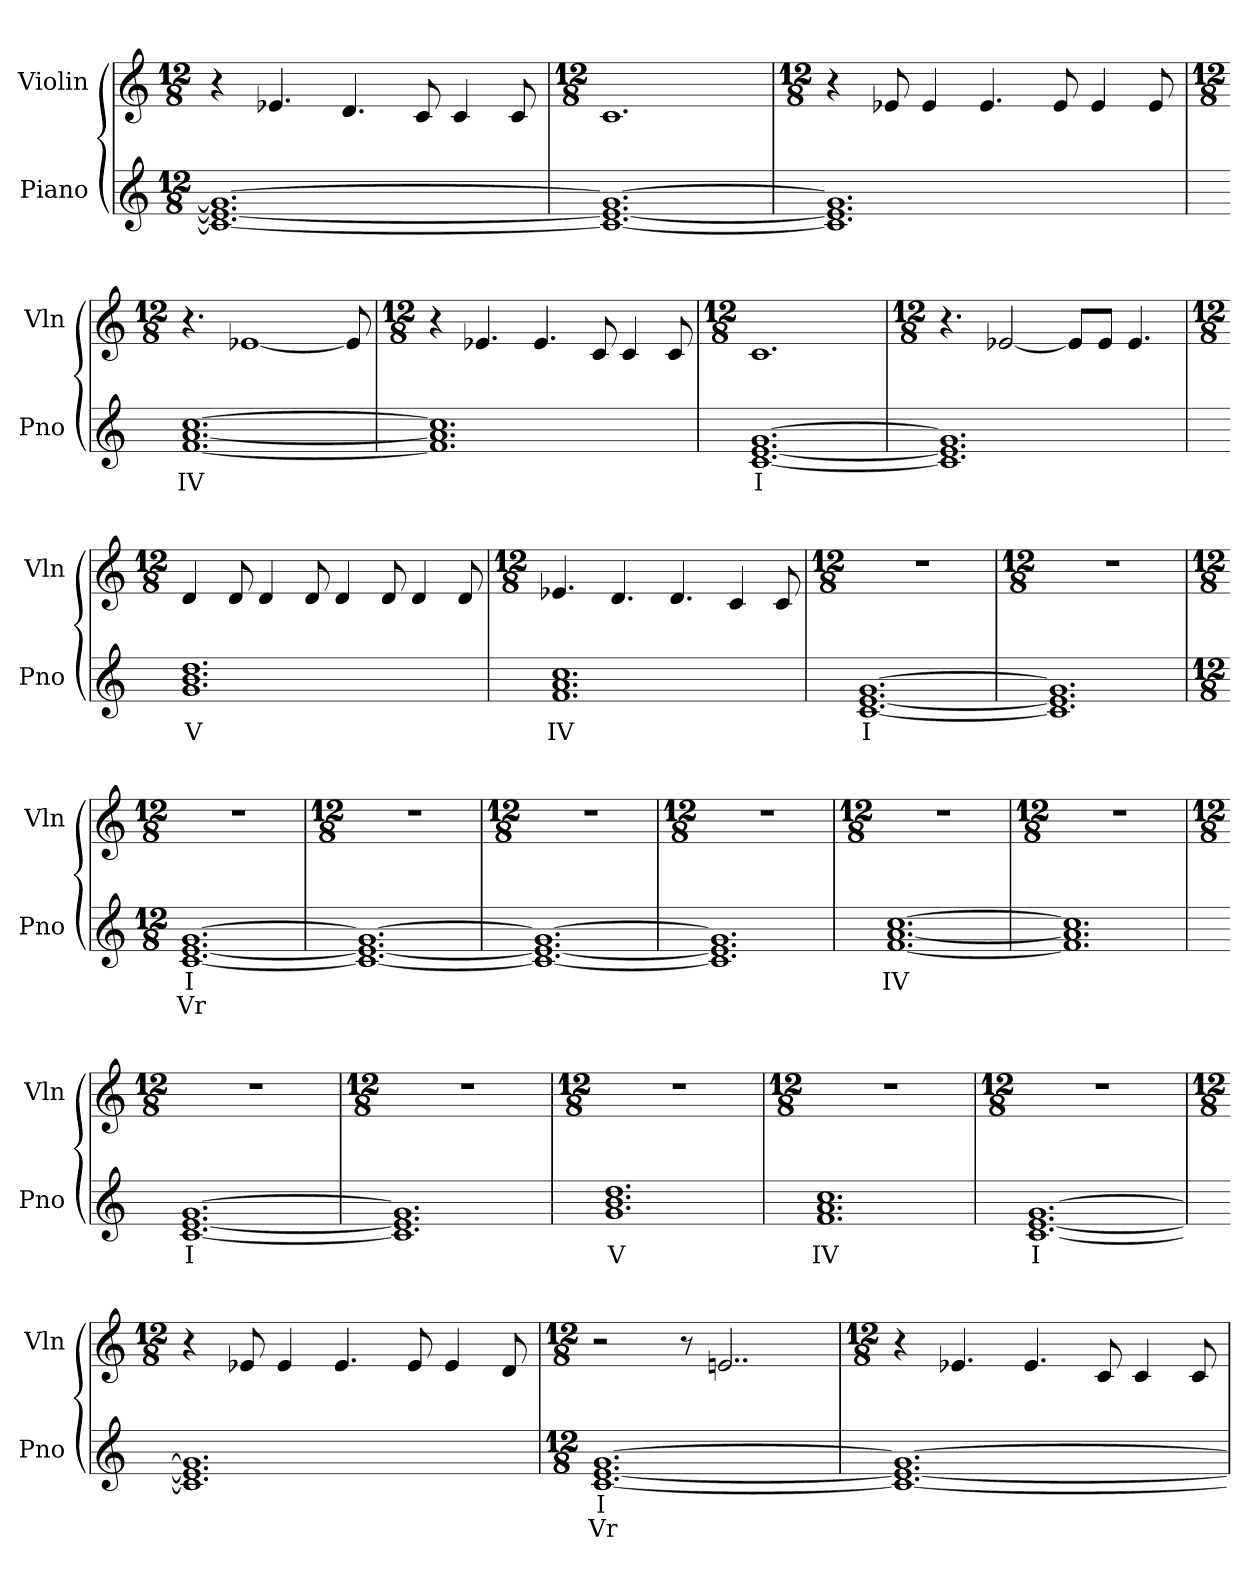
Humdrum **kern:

**kern	**text	**text	**kern
*part2	*part2	*part2	*part1
*staff2	*staff2	*staff2	*staff1
*I"Piano	*	*	*I"Violin
*I'Pno	*	*	*I'Vln
*k[]	*	*	*
*C:	*	*	*
*M12/8	*	*	*M12/8
=	=	=	=
1.c_ 1.e_ 1.g_	.	.	4r
.	.	.	4.e-X
.	.	.	4.d
.	.	.	8c
.	.	.	4c
.	.	.	8c
=	=	=	=
*k[]	*	*	*
*C:	*	*	*
*	*	*	*M12/8
1.c_ 1.e_ 1.g_	.	.	1.c
=	=	=	=
*k[]	*	*	*
*C:	*	*	*
*	*	*	*M12/8
1.c] 1.e] 1.g]	.	.	4r
.	.	.	8e-X
.	.	.	4e-
.	.	.	4.e-
.	.	.	8e-
.	.	.	4e-
.	.	.	8e-
=	=	=	=
*k[]	*	*	*
*C:	*	*	*
*	*	*	*M12/8
[1.f [1.a [1.cc	IV	.	4.r
.	.	.	[1e-X
.	.	.	8e-]
=	=	=	=
*k[]	*	*	*
*C:	*	*	*
*	*	*	*M12/8
1.f] 1.a] 1.cc]	.	.	4r
.	.	.	4.e-X
.	.	.	4.e-
.	.	.	8c
.	.	.	4c
.	.	.	8c
=	=	=	=
*k[]	*	*	*
*C:	*	*	*
*	*	*	*M12/8
[1.c [1.e [1.g	I	.	1.c
=	=	=	=
*k[]	*	*	*
*C:	*	*	*
*	*	*	*M12/8
1.c] 1.e] 1.g]	.	.	4.r
.	.	.	[2e-X
.	.	.	8e-L]
.	.	.	8e-J
.	.	.	4.e-
=	=	=	=
*k[]	*	*	*
*C:	*	*	*
*	*	*	*M12/8
1.g 1.b 1.dd	V	.	4d
.	.	.	8d
.	.	.	4d
.	.	.	8d
.	.	.	4d
.	.	.	8d
.	.	.	4d
.	.	.	8d
=	=	=	=
*k[]	*	*	*
*C:	*	*	*
*	*	*	*M12/8
1.f 1.a 1.cc	IV	.	4.e-X
.	.	.	4.d
.	.	.	4.d
.	.	.	4c
.	.	.	8c
=	=	=	=
*k[]	*	*	*
*C:	*	*	*
*	*	*	*M12/8
[1.c [1.e [1.g	I	.	1.r
=	=	=	=
*k[]	*	*	*
*C:	*	*	*
*	*	*	*M12/8
1.c] 1.e] 1.g]	.	.	1.r
=	=	=	=
*k[]	*	*	*
*C:	*	*	*
*M12/8	*	*	*M12/8
[1.c [1.e [1.g	I	Vr	1.r
=	=	=	=
*k[]	*	*	*
*C:	*	*	*
*	*	*	*M12/8
1.c_ 1.e_ 1.g_	.	.	1.r
=	=	=	=
*k[]	*	*	*
*C:	*	*	*
*	*	*	*M12/8
1.c_ 1.e_ 1.g_	.	.	1.r
=	=	=	=
*k[]	*	*	*
*C:	*	*	*
*	*	*	*M12/8
1.c] 1.e] 1.g]	.	.	1.r
=	=	=	=
*k[]	*	*	*
*C:	*	*	*
*	*	*	*M12/8
[1.f [1.a [1.cc	IV	.	1.r
=	=	=	=
*k[]	*	*	*
*C:	*	*	*
*	*	*	*M12/8
1.f] 1.a] 1.cc]	.	.	1.r
=	=	=	=
*k[]	*	*	*
*C:	*	*	*
*	*	*	*M12/8
[1.c [1.e [1.g	I	.	1.r
=	=	=	=
*k[]	*	*	*
*C:	*	*	*
*	*	*	*M12/8
1.c] 1.e] 1.g]	.	.	1.r
=	=	=	=
*k[]	*	*	*
*C:	*	*	*
*	*	*	*M12/8
1.g 1.b 1.dd	V	.	1.r
=	=	=	=
*k[]	*	*	*
*C:	*	*	*
*	*	*	*M12/8
1.f 1.a 1.cc	IV	.	1.r
=	=	=	=
*k[]	*	*	*
*C:	*	*	*
*	*	*	*M12/8
[1.c [1.e [1.g	I	.	1.r
=	=	=	=
*k[]	*	*	*
*C:	*	*	*
*	*	*	*M12/8
1.c] 1.e] 1.g]	.	.	4r
.	.	.	8e-X
.	.	.	4e-
.	.	.	4.e-
.	.	.	8e-
.	.	.	4e-
.	.	.	8d
=	=	=	=
*k[]	*	*	*
*C:	*	*	*
*M12/8	*	*	*M12/8
[1.c [1.e [1.g	I	Vr	2r
.	.	.	8r
.	.	.	2..en
=	=	=	=
*k[]	*	*	*
*C:	*	*	*
*	*	*	*M12/8
1.c_ 1.e_ 1.g_	.	.	4r
.	.	.	4.e-X
.	.	.	4.e-
.	.	.	8c
.	.	.	4c
.	.	.	8c
=	=	=	=
*-	*-	*-	*-
